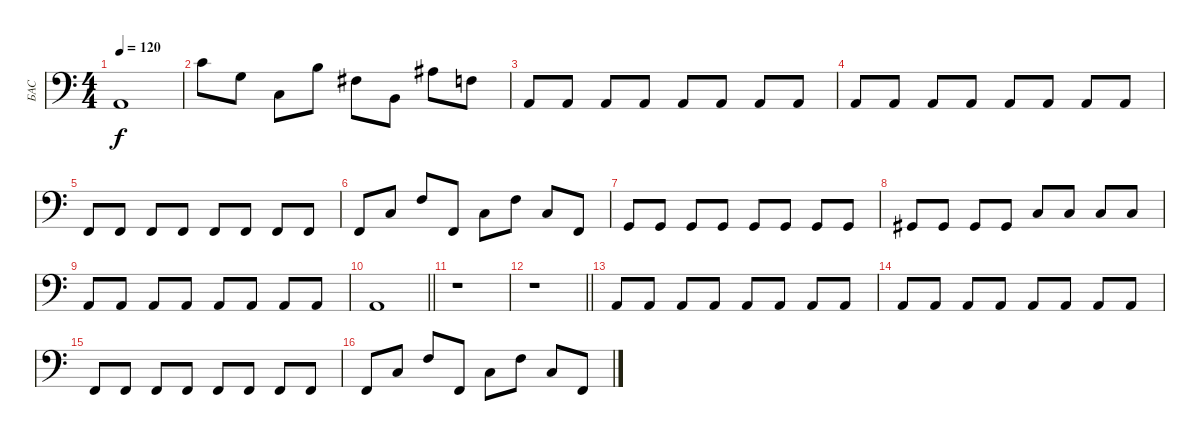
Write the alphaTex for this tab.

\track ("БАС" "БАС") {instrument electricbasspick}
\staff {score}
\tuning (G2 D2 A1 E1) {hide}
\ts (4 4)
\tempo 120
\clef f4
\ks c
5.4.1{dy f} |
10.2.8 10.3.8 8.4.8 9.2.8 9.3.8 7.4.8 8.2.8 8.3.8 |
5.4.8 5.4.8 5.4.8 5.4.8 5.4.8 5.4.8 5.4.8 5.4.8 |
5.4.8 5.4.8 5.4.8 5.4.8 5.4.8 5.4.8 5.4.8 5.4.8 |
1.4.8 1.4.8 1.4.8 1.4.8 1.4.8 1.4.8 1.4.8 1.4.8 |
1.4.8 3.3.8 3.2.8 1.4.8 3.3.8 3.2.8 3.3.8 1.4.8 |
3.4.8 3.4.8 3.4.8 3.4.8 3.4.8 3.4.8 3.4.8 3.4.8 |
4.4.8 4.4.8 4.4.8 4.4.8 8.4.8 8.4.8 8.4.8 8.4.8 |
5.4.8 5.4.8 5.4.8 5.4.8 5.4.8 5.4.8 5.4.8 5.4.8 |
\barLineRight lightlight
5.4.1 |
r.1 |
\barLineRight lightlight
r.1 |
5.4.8 5.4.8 5.4.8 5.4.8 5.4.8 5.4.8 5.4.8 5.4.8 |
5.4.8 5.4.8 5.4.8 5.4.8 5.4.8 5.4.8 5.4.8 5.4.8 |
1.4.8 1.4.8 1.4.8 1.4.8 1.4.8 1.4.8 1.4.8 1.4.8 |
1.4.8 3.3.8 3.2.8 1.4.8 3.3.8 3.2.8 3.3.8 1.4.8
